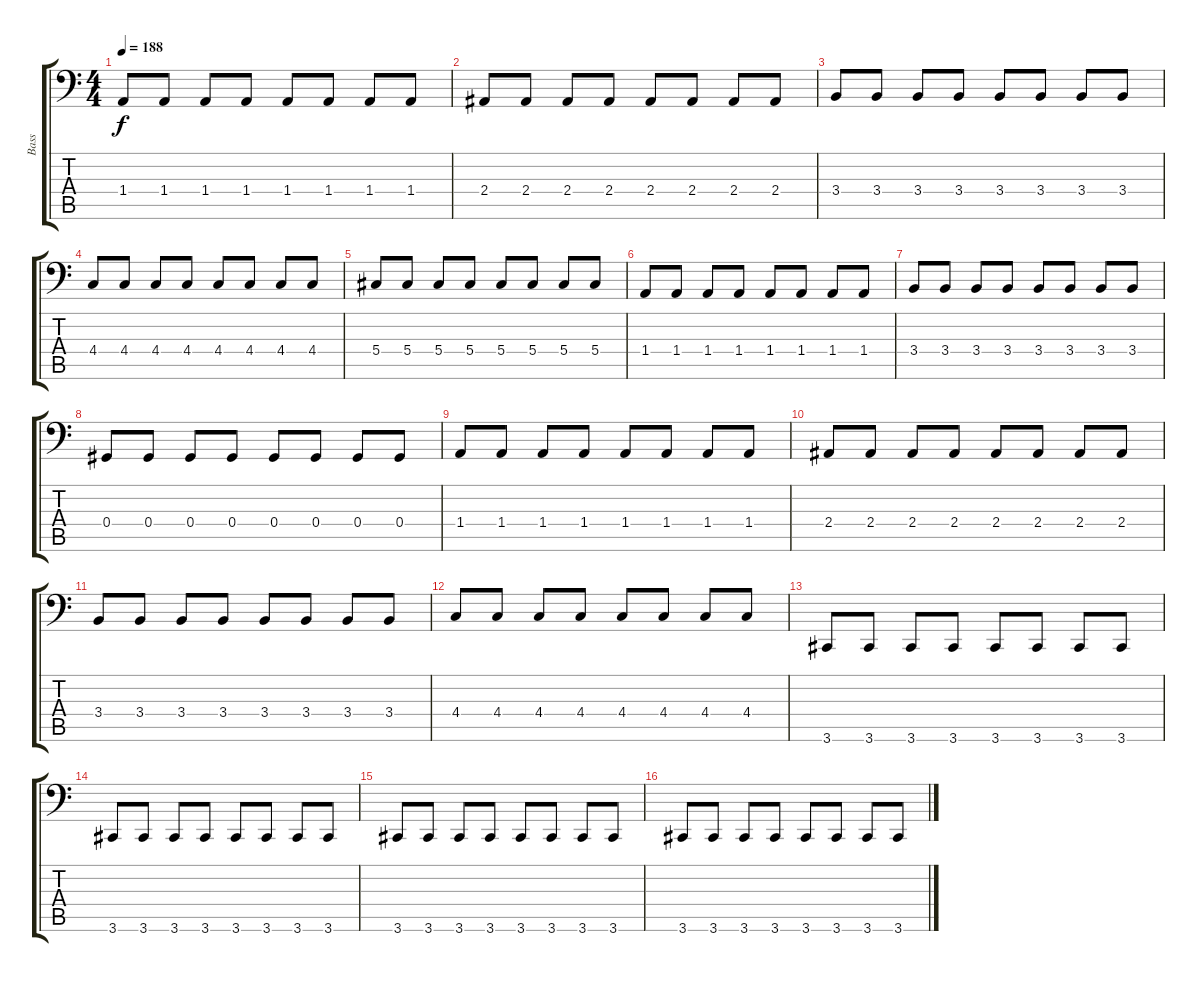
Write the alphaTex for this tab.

\track ("Bass" "Bass") {instrument electricbasspick}
\staff {score tabs}
\tuning (B2 Gb2 Db2 Ab1 Eb1 Bb0) {hide}
\ts (4 4)
\tempo 188
\clef f4
\ks c
1.4.8{dy f} 1.4.8 1.4.8 1.4.8 1.4.8 1.4.8 1.4.8 1.4.8 |
2.4.8 2.4.8 2.4.8 2.4.8 2.4.8 2.4.8 2.4.8 2.4.8 |
3.4.8 3.4.8 3.4.8 3.4.8 3.4.8 3.4.8 3.4.8 3.4.8 |
4.4.8 4.4.8 4.4.8 4.4.8 4.4.8 4.4.8 4.4.8 4.4.8 |
5.4.8 5.4.8 5.4.8 5.4.8 5.4.8 5.4.8 5.4.8 5.4.8 |
1.4.8 1.4.8 1.4.8 1.4.8 1.4.8 1.4.8 1.4.8 1.4.8 |
3.4.8 3.4.8 3.4.8 3.4.8 3.4.8 3.4.8 3.4.8 3.4.8 |
0.4.8 0.4.8 0.4.8 0.4.8 0.4.8 0.4.8 0.4.8 0.4.8 |
1.4.8 1.4.8 1.4.8 1.4.8 1.4.8 1.4.8 1.4.8 1.4.8 |
2.4.8 2.4.8 2.4.8 2.4.8 2.4.8 2.4.8 2.4.8 2.4.8 |
3.4.8 3.4.8 3.4.8 3.4.8 3.4.8 3.4.8 3.4.8 3.4.8 |
4.4.8 4.4.8 4.4.8 4.4.8 4.4.8 4.4.8 4.4.8 4.4.8 |
3.6.8 3.6.8 3.6.8 3.6.8 3.6.8 3.6.8 3.6.8 3.6.8 |
3.6.8 3.6.8 3.6.8 3.6.8 3.6.8 3.6.8 3.6.8 3.6.8 |
3.6.8 3.6.8 3.6.8 3.6.8 3.6.8 3.6.8 3.6.8 3.6.8 |
3.6.8 3.6.8 3.6.8 3.6.8 3.6.8 3.6.8 3.6.8 3.6.8
